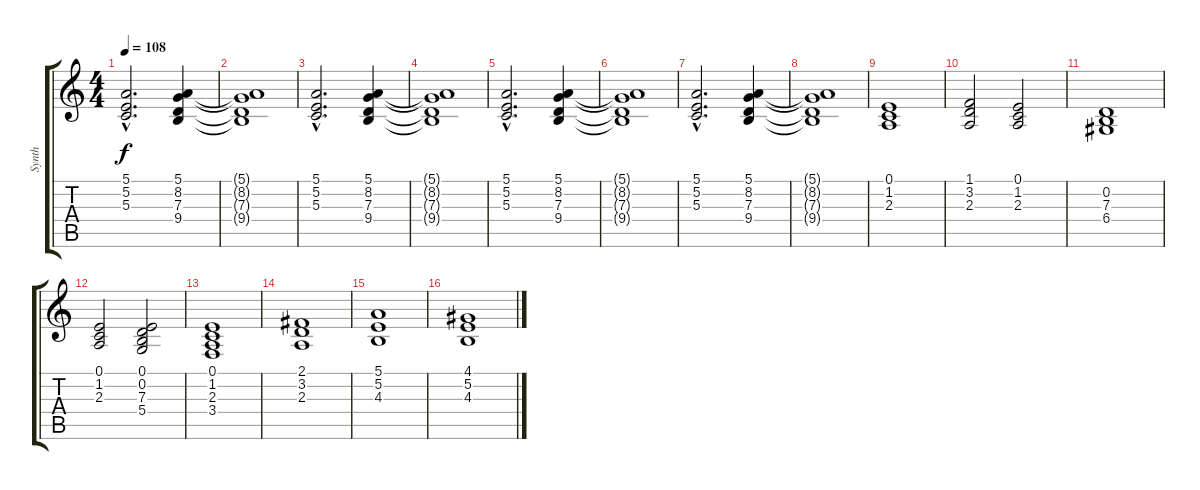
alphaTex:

\track ("Synth" "Synth") {instrument synthvoice}
\staff {score tabs}
\tuning (E4 B3 G3 D3 A2 E2) {hide}
\ts (4 4)
\tempo 108
\clef g2
\ks c
(5.1{hac} 5.2{hac} 5.3{hac}).2{d dy f instrument synthvoice} (5.1 8.2 7.3 9.4).4 |
(5.1{t} 8.2{t} 7.3{t} 9.4{t}).1 |
(5.1{hac} 5.2{hac} 5.3{hac}).2{d} (5.1 8.2 7.3 9.4).4 |
(5.1{t} 8.2{t} 7.3{t} 9.4{t}).1 |
(5.1{hac} 5.2{hac} 5.3{hac}).2{d} (5.1 8.2 7.3 9.4).4 |
(5.1{t} 8.2{t} 7.3{t} 9.4{t}).1 |
(5.1{hac} 5.2{hac} 5.3{hac}).2{d} (5.1 8.2 7.3 9.4).4 |
(5.1{t} 8.2{t} 7.3{t} 9.4{t}).1 |
(0.1 1.2 2.3).1 |
(1.1 3.2 2.3).2 (0.1 1.2 2.3).2 |
(0.2 7.3 6.4).1 |
(0.1 1.2 2.3).2 (0.1 0.2 7.3 5.4).2 |
(0.1 1.2 2.3 3.4).1 |
(2.1 3.2 2.3).1 |
(5.1 5.2 4.3).1 |
(4.1 5.2 4.3).1
